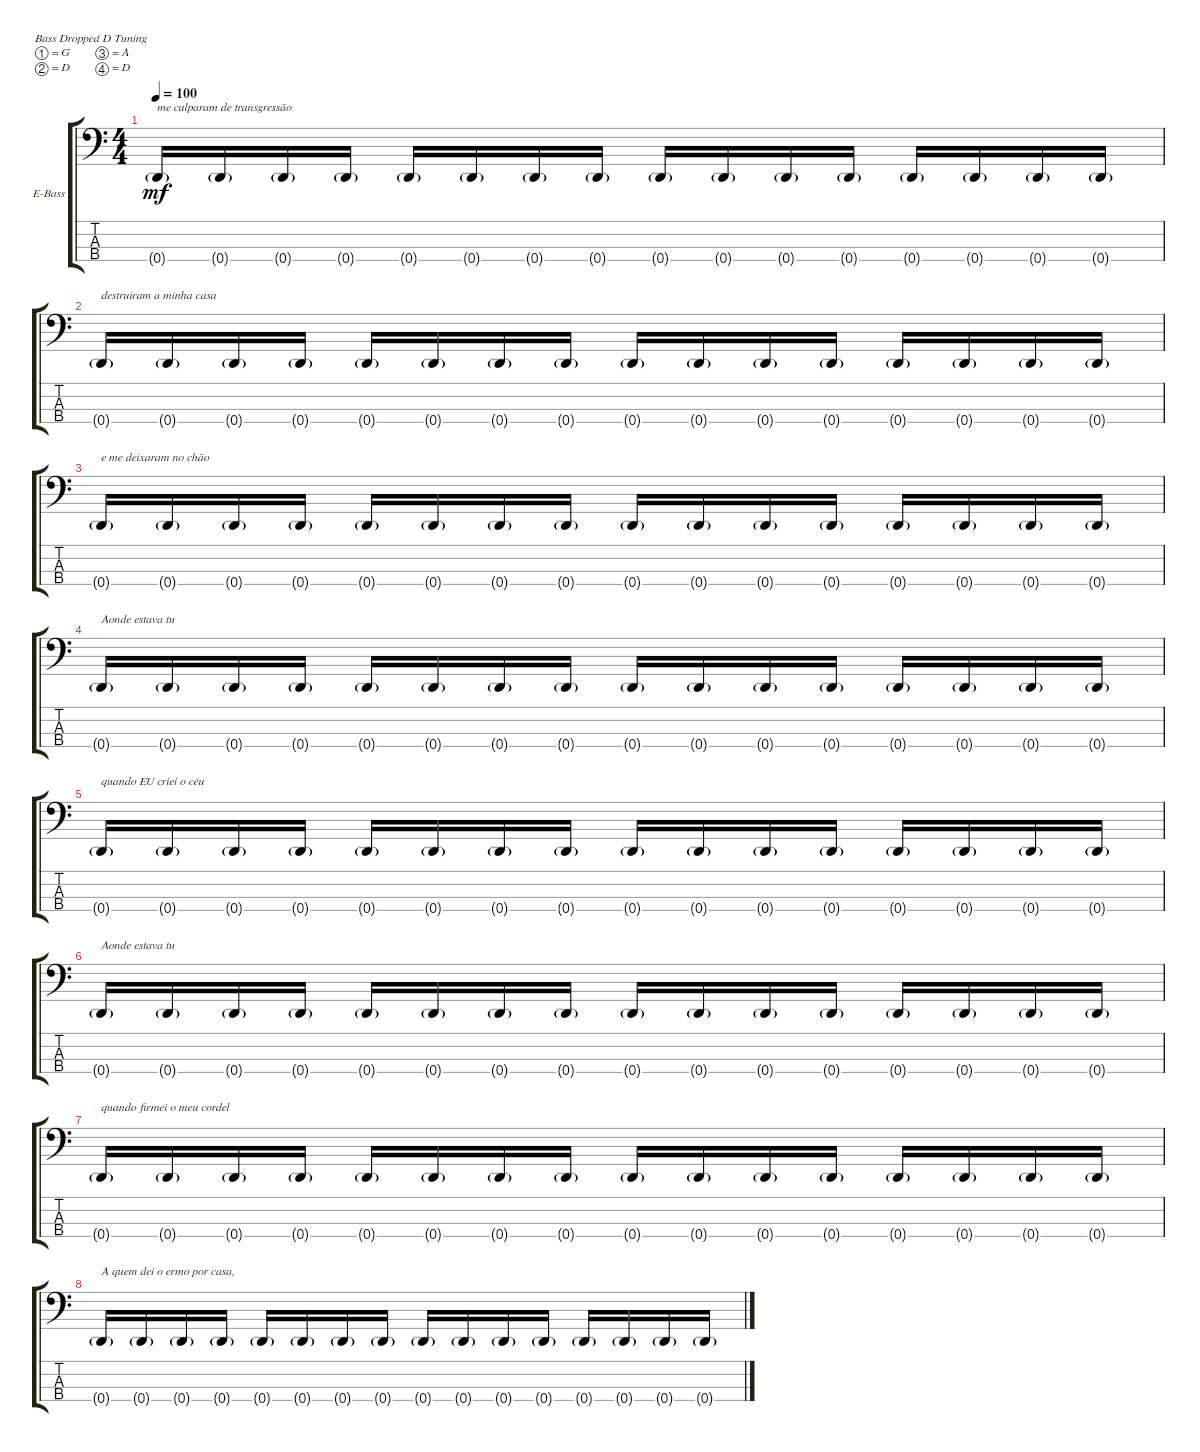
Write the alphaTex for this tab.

\defaultSystemsLayout 4
\bracketExtendMode groupsimilarinstruments
\firstSystemTrackNameOrientation horizontal
\otherSystemsTrackNameOrientation horizontal
\track ("Baixo" "E-Bass") {multiBarRest instrument electricbassfinger}
\staff {score tabs}
\tuning (G2 D2 A1 D1)
\ts (4 4)
\tempo 100
\clef f4
\ks c
0.4{g}.16{txt "me culparam de transgressão" dy mf} 0.4{g}.16 0.4{g}.16 0.4{g}.16 0.4{g}.16 0.4{g}.16 0.4{g}.16 0.4{g}.16 0.4{g}.16 0.4{g}.16 0.4{g}.16 0.4{g}.16 0.4{g}.16 0.4{g}.16 0.4{g}.16 0.4{g}.16 |
0.4{g}.16{txt "destruiram a minha casa"} 0.4{g}.16 0.4{g}.16 0.4{g}.16 0.4{g}.16 0.4{g}.16 0.4{g}.16 0.4{g}.16 0.4{g}.16 0.4{g}.16 0.4{g}.16 0.4{g}.16 0.4{g}.16 0.4{g}.16 0.4{g}.16 0.4{g}.16 |
0.4{g}.16{txt "e me deixaram no chão"} 0.4{g}.16 0.4{g}.16 0.4{g}.16 0.4{g}.16 0.4{g}.16 0.4{g}.16 0.4{g}.16 0.4{g}.16 0.4{g}.16 0.4{g}.16 0.4{g}.16 0.4{g}.16 0.4{g}.16 0.4{g}.16 0.4{g}.16 |
0.4{g}.16{txt "Aonde estava tu"} 0.4{g}.16 0.4{g}.16 0.4{g}.16 0.4{g}.16 0.4{g}.16 0.4{g}.16 0.4{g}.16 0.4{g}.16 0.4{g}.16 0.4{g}.16 0.4{g}.16 0.4{g}.16 0.4{g}.16 0.4{g}.16 0.4{g}.16 |
0.4{g}.16{txt "quando EU criei o céu"} 0.4{g}.16 0.4{g}.16 0.4{g}.16 0.4{g}.16 0.4{g}.16 0.4{g}.16 0.4{g}.16 0.4{g}.16 0.4{g}.16 0.4{g}.16 0.4{g}.16 0.4{g}.16 0.4{g}.16 0.4{g}.16 0.4{g}.16 |
0.4{g}.16{txt "Aonde estava tu"} 0.4{g}.16 0.4{g}.16 0.4{g}.16 0.4{g}.16 0.4{g}.16 0.4{g}.16 0.4{g}.16 0.4{g}.16 0.4{g}.16 0.4{g}.16 0.4{g}.16 0.4{g}.16 0.4{g}.16 0.4{g}.16 0.4{g}.16 |
0.4{g}.16{txt "quando firmei o meu cordel"} 0.4{g}.16 0.4{g}.16 0.4{g}.16 0.4{g}.16 0.4{g}.16 0.4{g}.16 0.4{g}.16 0.4{g}.16 0.4{g}.16 0.4{g}.16 0.4{g}.16 0.4{g}.16 0.4{g}.16 0.4{g}.16 0.4{g}.16 |
0.4{g}.16{txt "A quem dei o ermo por casa,"} 0.4{g}.16 0.4{g}.16 0.4{g}.16 0.4{g}.16 0.4{g}.16 0.4{g}.16 0.4{g}.16 0.4{g}.16 0.4{g}.16 0.4{g}.16 0.4{g}.16 0.4{g}.16 0.4{g}.16 0.4{g}.16 0.4{g}.16
